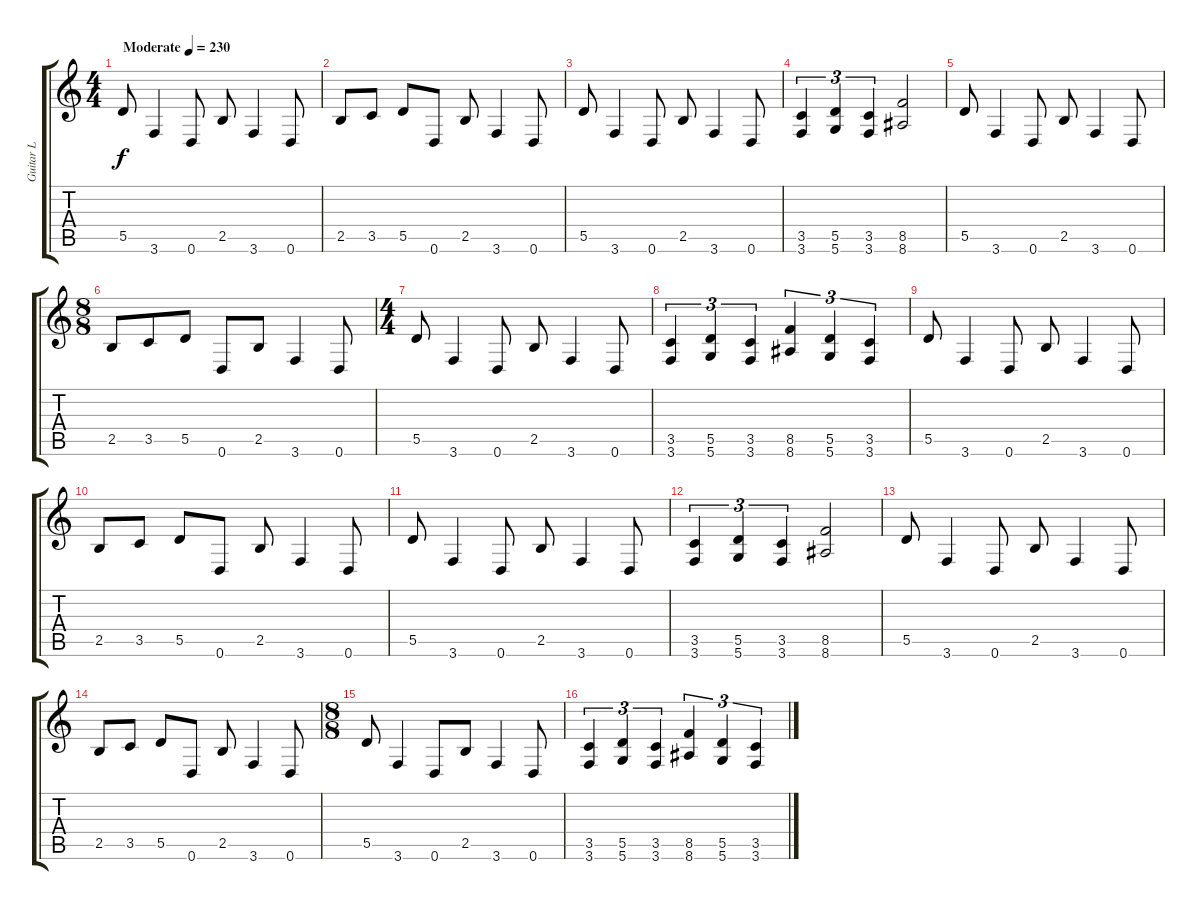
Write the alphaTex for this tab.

\track ("Guitar L" "Guitar L") {instrument distortionguitar}
\staff {score tabs}
\tuning (E4 B3 G3 D3 A2 D2) {hide}
\ts (4 4)
\tempo (230 "Moderate")
\clef g2
\ks c
5.5.8{dy f instrument distortionguitar} 3.6.4 0.6.8 2.5.8 3.6.4 0.6.8 |
2.5.8 3.5.8 5.5.8 0.6.8 2.5.8 3.6.4 0.6.8 |
5.5.8 3.6.4 0.6.8 2.5.8 3.6.4 0.6.8 |
(3.5 3.6).4{tu (3 2)} (5.5 5.6).4{tu (3 2)} (3.5 3.6).4{tu (3 2)} (8.5 8.6).2 |
5.5.8 3.6.4 0.6.8 2.5.8 3.6.4 0.6.8 |
\ts (8 8)
2.5.8 3.5.8 5.5.8 0.6.8 2.5.8 3.6.4 0.6.8 |
\ts (4 4)
5.5.8 3.6.4 0.6.8 2.5.8 3.6.4 0.6.8 |
(3.5 3.6).4{tu (3 2)} (5.5 5.6).4{tu (3 2)} (3.5 3.6).4{tu (3 2)} (8.5 8.6).4{tu (3 2)} (5.5 5.6).4{tu (3 2)} (3.5 3.6).4{tu (3 2)} |
5.5.8 3.6.4 0.6.8 2.5.8 3.6.4 0.6.8 |
2.5.8 3.5.8 5.5.8 0.6.8 2.5.8 3.6.4 0.6.8 |
5.5.8 3.6.4 0.6.8 2.5.8 3.6.4 0.6.8 |
(3.5 3.6).4{tu (3 2)} (5.5 5.6).4{tu (3 2)} (3.5 3.6).4{tu (3 2)} (8.5 8.6).2 |
5.5.8 3.6.4 0.6.8 2.5.8 3.6.4 0.6.8 |
2.5.8 3.5.8 5.5.8 0.6.8 2.5.8 3.6.4 0.6.8 |
\ts (8 8)
5.5.8 3.6.4 0.6.8 2.5.8 3.6.4 0.6.8 |
(3.5 3.6).4{tu (3 2)} (5.5 5.6).4{tu (3 2)} (3.5 3.6).4{tu (3 2)} (8.5 8.6).4{tu (3 2)} (5.5 5.6).4{tu (3 2)} (3.5 3.6).4{tu (3 2)}
